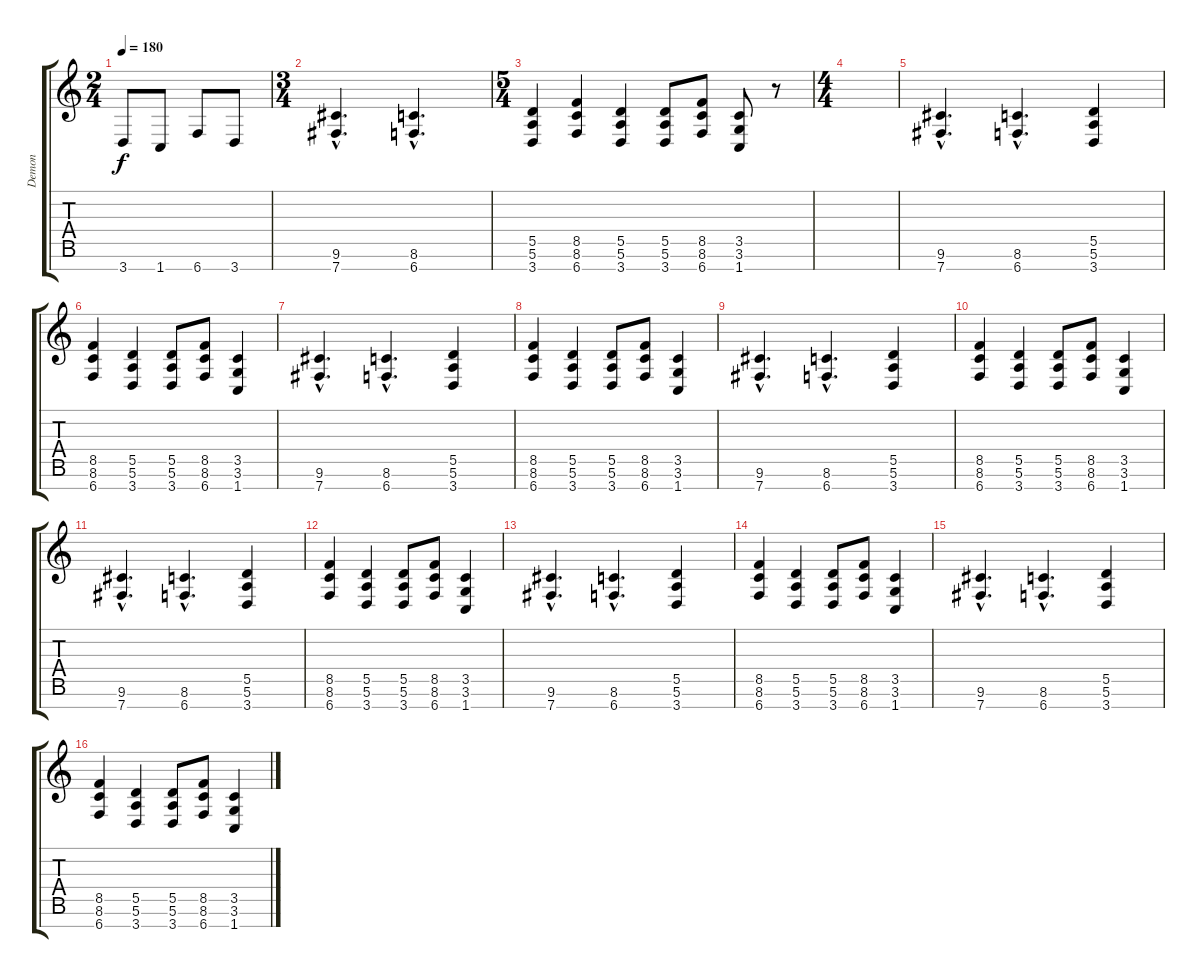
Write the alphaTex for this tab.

\track ("Demon" "Demon") {instrument overdrivenguitar}
\staff {score tabs}
\tuning (E4 B3 G3 D3 A2 E2 B1) {hide}
\ts (2 4)
\tempo 180
\clef g2
\ks c
3.7.8{dy f} 1.7.8 6.7.8 3.7.8 |
\ts (3 4)
(9.6{hac} 7.7{hac}).4{d} (8.6{hac} 6.7{hac}).4{d} |
\ts (5 4)
(5.5 5.6 3.7).4 (8.5 8.6 6.7).4 (5.5 5.6 3.7).4 (5.5 5.6 3.7).8 (8.5 8.6 6.7).8 (3.5 3.6 1.7).8 r.8 |
\ts (4 4)
|
(9.6{hac} 7.7{hac}).4{d} (8.6{hac} 6.7{hac}).4{d} (5.5 5.6 3.7).4 |
(8.5 8.6 6.7).4 (5.5 5.6 3.7).4 (5.5 5.6 3.7).8 (8.5 8.6 6.7).8 (3.5 3.6 1.7).4 |
(9.6{hac} 7.7{hac}).4{d} (8.6{hac} 6.7{hac}).4{d} (5.5 5.6 3.7).4 |
(8.5 8.6 6.7).4 (5.5 5.6 3.7).4 (5.5 5.6 3.7).8 (8.5 8.6 6.7).8 (3.5 3.6 1.7).4 |
(9.6{hac} 7.7{hac}).4{d} (8.6{hac} 6.7{hac}).4{d} (5.5 5.6 3.7).4 |
(8.5 8.6 6.7).4 (5.5 5.6 3.7).4 (5.5 5.6 3.7).8 (8.5 8.6 6.7).8 (3.5 3.6 1.7).4 |
(9.6{hac} 7.7{hac}).4{d} (8.6{hac} 6.7{hac}).4{d} (5.5 5.6 3.7).4 |
(8.5 8.6 6.7).4 (5.5 5.6 3.7).4 (5.5 5.6 3.7).8 (8.5 8.6 6.7).8 (3.5 3.6 1.7).4 |
(9.6{hac} 7.7{hac}).4{d} (8.6{hac} 6.7{hac}).4{d} (5.5 5.6 3.7).4 |
(8.5 8.6 6.7).4 (5.5 5.6 3.7).4 (5.5 5.6 3.7).8 (8.5 8.6 6.7).8 (3.5 3.6 1.7).4 |
(9.6{hac} 7.7{hac}).4{d} (8.6{hac} 6.7{hac}).4{d} (5.5 5.6 3.7).4 |
(8.5 8.6 6.7).4 (5.5 5.6 3.7).4 (5.5 5.6 3.7).8 (8.5 8.6 6.7).8 (3.5 3.6 1.7).4
